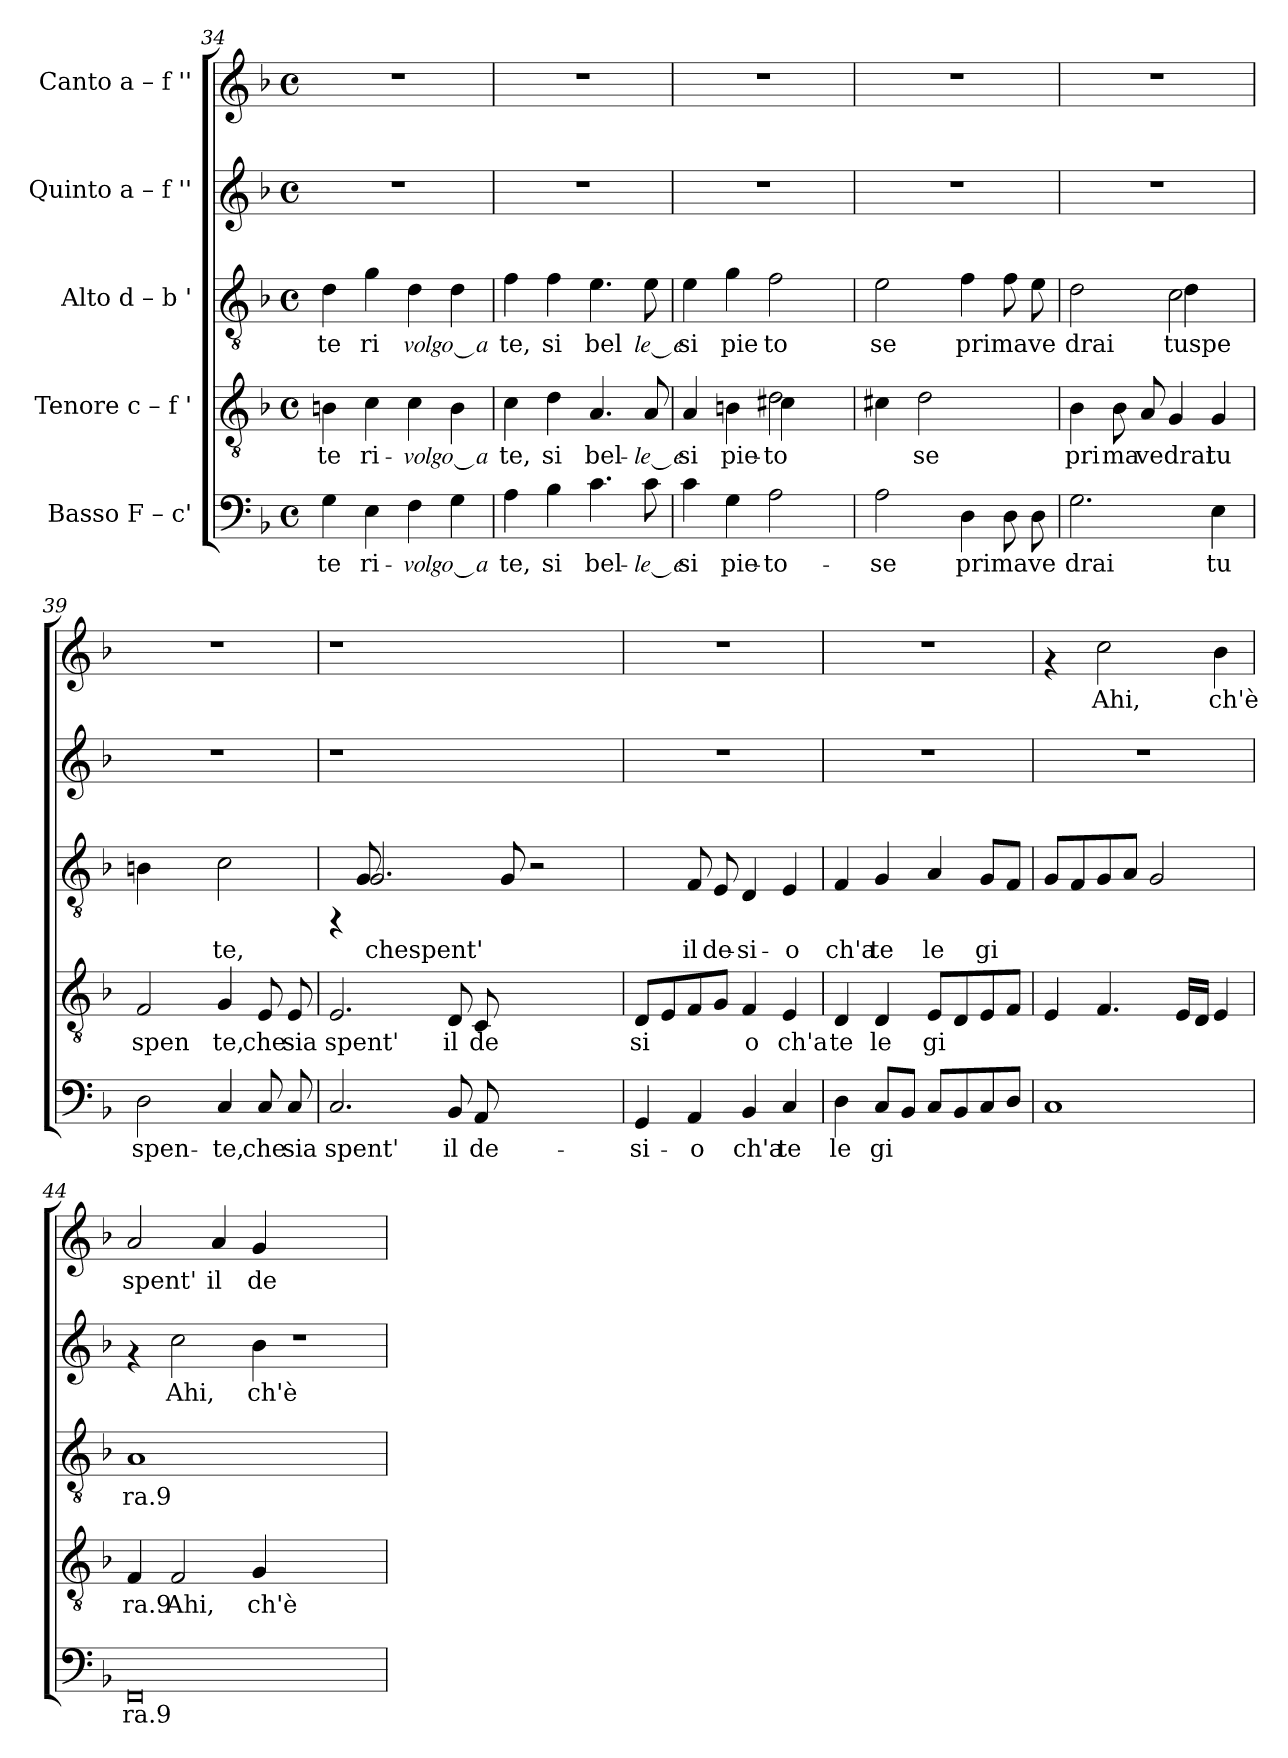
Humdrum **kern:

**kern	**text	**kern	**text	**kern	**text	**kern	**text	**kern	**text
*part5	*part5	*part4	*part4	*part3	*part3	*part2	*part2	*part1	*part1
*staff5	*staff5	*staff4	*staff4	*staff3	*staff3	*staff2	*staff2	*staff1	*staff1
*I"Basso  F – c'	*	*I"Tenore  c – f '	*	*I"Alto  d – b '	*	*I"Quinto  a – f ''	*	*I"Canto  a – f ''	*
*clefF4	*	*clefGv2	*	*clefGv2	*	*clefG2	*	*clefG2	*
*k[b-]	*	*k[b-]	*	*k[b-]	*	*k[b-]	*	*k[b-]	*
*F:	*	*F:	*	*F:	*	*F:	*	*F:	*
*M4/4	*	*M4/4	*	*M4/4	*	*M4/4	*	*M4/4	*
*met(c)	*	*met(c)	*	*met(c)	*	*met(c)	*	*met(c)	*
=34	=34	=34	=34	=34	=34	=34	=34	=34	=34
!	!LO:LY:b:cj	!	!LO:LY:b:cj	!	!LO:LY:b:rj	!	!	!	!
4G\	-te	4Bn\	-te	4d\	te	1r	.	1r	.
!	!LO:LY:b:cj	!	!LO:LY:b:cj	!	!LO:LY:b:rj	!	!	!	!
4E\	ri-	4c\	ri-	4g\	ri	.	.	.	.
!	!LO:LY:b:cj	!	!LO:LY:b:cj	!	!LO:LY:b:rj	!	!	!	!
4F\	-volgo‿a	4c\	-volgo‿a	4d\	volgo‿a	.	.	.	.
!	!LO:LY:b:cj	!	!LO:LY:b:cj	!	!LO:LY:b:rj	!	!	!	!
4G\	.	4B\	.	4d\	.	.	.	.	.
=35	=35	=35	=35	=35	=35	=35	=35	=35	=35
!	!LO:LY:b:cj	!	!LO:LY:b:cj	!	!LO:LY:b:rj	!	!	!	!
4A\	te,	4c\	te,	4f\	te,	1r	.	1r	.
!	!LO:LY:b:cj	!	!LO:LY:b:cj	!	!LO:LY:b:rj	!	!	!	!
4B-\	si	4d\	si	4f\	si	.	.	.	.
!	!LO:LY:b:cj	!	!LO:LY:b:cj	!	!LO:LY:b:rj	!	!	!	!
4.c\	bel-	4.A/	bel-	4.e\	bel	.	.	.	.
!	!LO:LY:b:cj	!	!LO:LY:b:cj	!	!LO:LY:b:rj	!	!	!	!
8c\	-le‿e	8A/	-le‿e	8e\	le‿e	.	.	.	.
=36	=36	=36	=36	=36	=36	=36	=36	=36	=36
!	!LO:LY:b:cj	!	!LO:LY:b:cj	!	!LO:LY:b:rj	!	!	!	!
*	*	*^	*	*	*	*	*	*	*
4c\	si	4A/	2ryy	si	4e\	si	1r	.	1r	.
!	!LO:LY:b:cj	!	!	!LO:LY:b:cj	!	!LO:LY:b:rj	!	!	!	!
4G\	pie-	4Bn\	.	pie-	4g\	pie	.	.	.	.
!	!LO:LY:b:cj	!	!	!LO:LY:b:cj	!	!LO:LY:b:rj	!	!	!	!
2A\	-to-	2d\	4c#X\	-to-	2f\	to	.	.	.	.
.	.	.	4ryy	.	.	.	.	.	.	.
=37	=37	=37	=37	=37	=37	=37	=37	=37	=37	=37
!	!LO:LY:b:cj	!	!	!LO:LY:b:cj	!	!LO:LY:b:rj	!	!	!	!
*	*	*v	*v	*	*	*	*	*	*	*
2A\	-se	4c#X\	--	2e\	se	1r	.	1r	.
!	!	!	!LO:LY:b:cj	!	!	!	!	!	!
.	.	2d\	-se	.	.	.	.	.	.
!	!LO:LY:b:cj	!	!	!	!LO:LY:b:rj	!	!	!	!
4D\	primave-	.	.	4f\	primave	.	.	.	.
!	!LO:LY:b:cj	!	!	!	!LO:LY:b:rj	!	!	!	!
8D\	--	4ryy	.	8f\	.	.	.	.	.
!	!LO:LY:b:cj	!	!	!	!LO:LY:b:rj	!	!	!	!
8D\	--	.	.	8e\	.	.	.	.	.
!!LO:PB:g=z
=38	=38	=38	=38	=38	=38	=38	=38	=38	=38
!	!LO:LY:b:cj	!	!LO:LY:b:cj	!	!LO:LY:b:rj	!	!	!	!
*	*	*	*	*^	*	*	*	*	*
2.G\	-drai	4B-\	pri	2d\	2ryy	drai	1r	.	1r	.
!	!	!	!LO:LY:b:cj	!	!	!	!	!	!	!
.	.	8B-\	ma	.	.	.	.	.	.	.
!	!	!	!LO:LY:b:cj	!	!	!	!	!	!	!
.	.	8A/	vedrai	.	.	.	.	.	.	.
!	!	!	!LO:LY:b:cj	!	!	!LO:LY:b:rj	!	!	!	!
.	.	4G/	.	2c\	4d\	tuspe	.	.	.	.
!	!LO:LY:b:cj	!	!LO:LY:b:cj	!	!	!	!	!	!	!
4E\	tu	4G/	tu	.	4ryy	.	.	.	.	.
=39	=39	=39	=39	=39	=39	=39	=39	=39	=39	=39
!	!LO:LY:b:cj	!	!LO:LY:b:cj	!	!	!LO:LY:b:rj	!	!	!	!
*	*	*	*	*v	*v	*	*	*	*	*
2D\	spen-	2F/	spen	4Bn\	-	1r	.	1r	.
.	.	.	.	4ryy	.	.	.	.	.
!	!LO:LY:b:cj	!	!LO:LY:b:cj	!	!LO:LY:b:rj	!	!	!	!
4C/	-te,	4G/	te,	2c\	-te,	.	.	.	.
!	!LO:LY:b:cj	!	!LO:LY:b:cj	!	!	!	!	!	!
8C/	che	8E/	che	.	.	.	.	.	.
!	!LO:LY:b:cj	!	!LO:LY:b:cj	!	!	!	!	!	!
8C/	sia	8E/	sia	.	.	.	.	.	.
=40	=40	=40	=40	=40	=40	=40	=40	=40	=40
!	!LO:LY:b:cj	!	!LO:LY:b:cj	!	!	!	!	!	!
*	*	*	*	*^	*	*	*	*	*
2.C/	spent'	2.E/	spent'	4rFF	4ryy	.	1r	.	1r	.
!	!	!	!	!	!	!LO:LY:b:rj	!	!	!	!
.	.	.	.	2.G/	8G/	chespent'	.	.	.	.
.	.	.	.	.	1ryy	.	.	.	.	.
!	!LO:LY:b:cj	!	!LO:LY:b:cj	!	!	!	!	!	!	!
8BB-/	il	8D/	il	.	.	.	.	.	.	.
!	!LO:LY:b:cj	!	!LO:LY:b:cj	!	!	!	!	!	!	!
8AA/	de-	8C/	de	.	.	.	.	.	.	.
!	!	!	!	!	!	!LO:LY:b:rj	!	!	!	!
2ryy	.	2ryy	.	8G/	.	.	2ryy	.	2ryy	.
.	.	.	.	2r	.	.	.	.	.	.
.	.	.	.	.	4ryy	.	.	.	.	.
8ryy	.	8ryy	.	.	.	.	8ryy	.	8ryy	.
*	*	*	*	*v	*v	*	*	*	*	*
=41	=41	=41	=41	=41	=41	=41	=41	=41	=41
!	!LO:LY:b:cj	!	!LO:LY:b:cj	!	!	!	!	!	!
4GG/	-si-	8D/L	si	4ryy	.	1r	.	1r	.
!	!	!	!LO:LY:b:cj	!	!	!	!	!	!
.	.	8E/	.	.	.	.	.	.	.
!	!LO:LY:b:cj	!	!LO:LY:b:cj	!	!LO:LY:b:rj	!	!	!	!
4AA/	-o	8F/	.	8F/	il	.	.	.	.
!	!	!	!LO:LY:b:cj	!	!LO:LY:b:rj	!	!	!	!
.	.	8G/J	.	8E/	de-	.	.	.	.
!	!LO:LY:b:cj	!	!LO:LY:b:cj	!	!LO:LY:b:rj	!	!	!	!
4BB-/	ch'a	4F/	o	4D/	-si-	.	.	.	.
!	!LO:LY:b:cj	!	!LO:LY:b:cj	!	!LO:LY:b:rj	!	!	!	!
4C/	te	4E/	ch'a	4E/	-o	.	.	.	.
=42	=42	=42	=42	=42	=42	=42	=42	=42	=42
!	!LO:LY:b:cj	!	!LO:LY:b:cj	!	!LO:LY:b:rj	!	!	!	!
4D\	le	4D/	te	4F/	ch'a	1r	.	1r	.
!	!LO:LY:b:cj	!	!LO:LY:b:cj	!	!LO:LY:b:rj	!	!	!	!
8C/L	gi-	4D/	le	4G/	te	.	.	.	.
!	!LO:LY:b:cj	!	!	!	!	!	!	!	!
8BB-/J	--	.	.	.	.	.	.	.	.
!	!LO:LY:b:cj	!	!LO:LY:b:cj	!	!LO:LY:b:rj	!	!	!	!
8C/L	--	8E/L	gi	4A/	le	.	.	.	.
!	!LO:LY:b:cj	!	!LO:LY:b:cj	!	!	!	!	!	!
8BB-/	--	8D/	.	.	.	.	.	.	.
!	!LO:LY:b:cj	!	!LO:LY:b:cj	!	!LO:LY:b:rj	!	!	!	!
8C/	--	8E/	.	8G/L	gi-	.	.	.	.
!	!LO:LY:b:cj	!	!LO:LY:b:cj	!	!LO:LY:b:rj	!	!	!	!
8D/J	--	8F/J	.	8F/J	--	.	.	.	.
!!LO:LB:g=z
=43	=43	=43	=43	=43	=43	=43	=43	=43	=43
!	!LO:LY:b:cj	!	!LO:LY:b:cj	!	!LO:LY:b:rj	!	!	!	!
1C	--	4E/	.	8G/L	--	1r	.	4rf	.
!	!	!	!	!	!LO:LY:b:rj	!	!	!	!
.	.	.	.	8F/	--	.	.	.	.
!	!	!	!LO:LY:b:cj	!	!LO:LY:b:rj	!	!	!	!LO:LY:b:rj
.	.	4.F/	.	8G/	--	.	.	2cc\	Ahi,
!	!	!	!	!	!LO:LY:b:rj	!	!	!	!
.	.	.	.	8A/J	--	.	.	.	.
!	!	!	!	!	!LO:LY:b:rj	!	!	!	!
.	.	.	.	2G/	--	.	.	.	.
!	!	!	!LO:LY:b:cj	!	!	!	!	!	!
.	.	16E/L	.	.	.	.	.	.	.
!	!	!	!LO:LY:b:cj	!	!	!	!	!	!
.	.	16D/J	.	.	.	.	.	.	.
!	!	!	!LO:LY:b:cj	!	!	!	!	!	!LO:LY:b:rj
.	.	4E/	.	.	.	.	.	4b-\	ch'è
=44	=44	=44	=44	=44	=44	=44	=44	=44	=44
!	!LO:LY:b:cj	!	!LO:LY:b:cj	!	!LO:LY:b:rj	!	!	!	!LO:LY:b:rj
0FF	-ra.9	4F/	ra.9	1A	-ra.9	4rf	.	2a/	spent'
!	!	!	!LO:LY:b:cj	!	!	!	!LO:LY:b:rj	!	!
.	.	2F/	Ahi,	.	.	2cc\	Ahi,	.	.
!	!	!	!	!	!	!	!	!	!LO:LY:b:rj
.	.	.	.	.	.	.	.	4a/	il
!	!	!	!LO:LY:b:cj	!	!	!	!LO:LY:b:rj	!	!LO:LY:b:rj
.	.	4G/	ch'è	.	.	4b-\	ch'è	4g/	de
.	.	1ryy	.	1ryy	.	1r	.	1ryy	.
=	=	=	=	=	=	=	=	=	=
*-	*-	*-	*-	*-	*-	*-	*-	*-	*-
